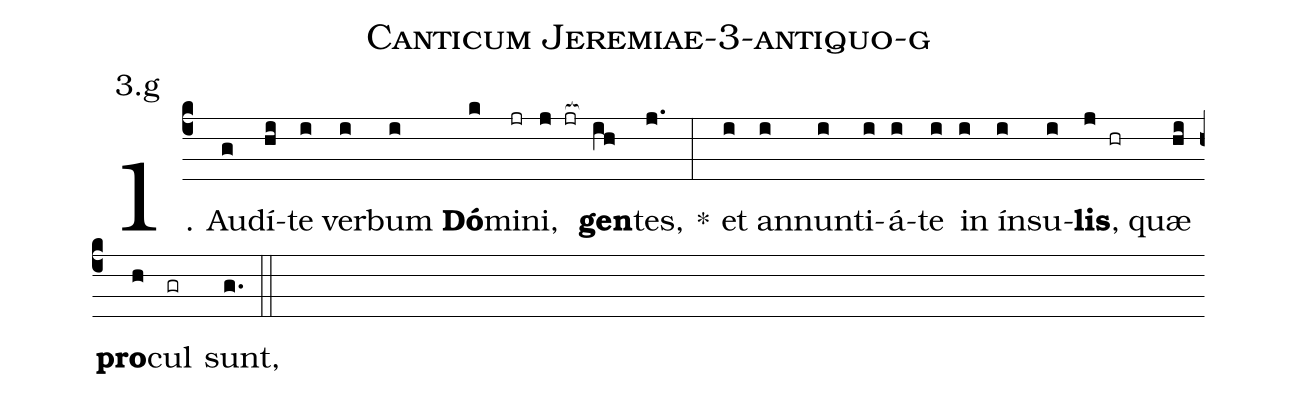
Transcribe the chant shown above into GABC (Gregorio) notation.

name: Canticum Jeremiae-3-antiquo-g;
annotation: 3.g;
%%
(c4)1. Au(g)dí(hi)te(i) ver(i)bum(i) <b>Dó</b>(k)mi(jr)ni,(j jr[ocb:1{]) <b>gen</b>(ih[ocb:0}])tes,(j.) *(:) et(i) an(i)nun(i)ti(i)á(i)te(i) in(i) ín(i)su(i)<b>lis</b>,(j hr) quæ(hi) <b>pro</b>(h)cul(gr) sunt,(g.) (::)
